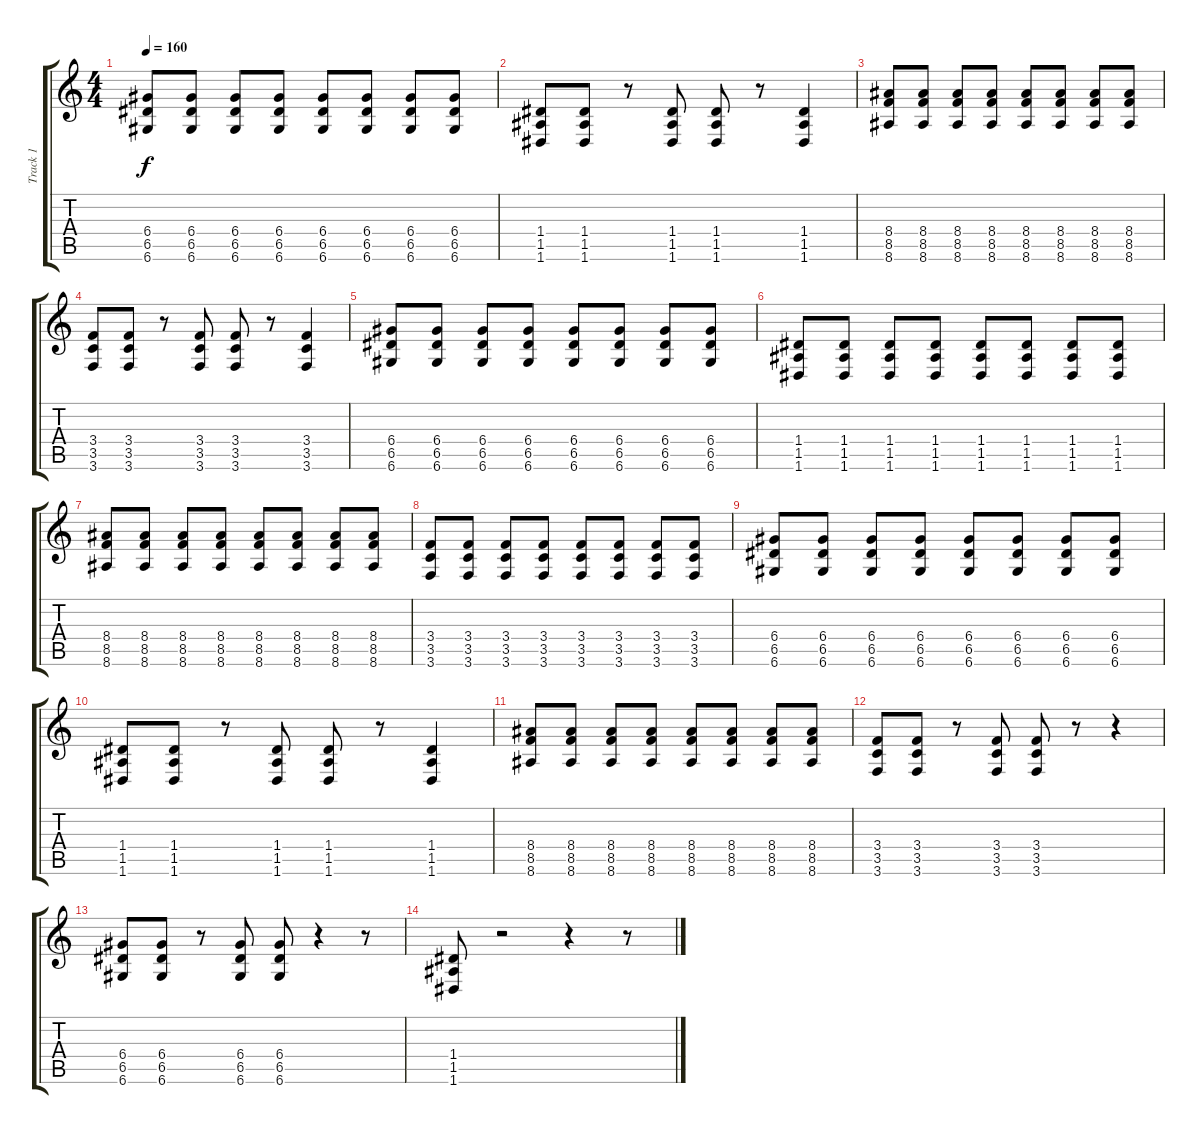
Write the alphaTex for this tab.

\track ("Track 1" "Track 1") {instrument overdrivenguitar}
\staff {score tabs}
\tuning (E4 B3 G3 D3 A2 D2) {hide}
\ts (4 4)
\tempo 160
\clef g2
\ks c
(6.4 6.5 6.6).8{dy f} (6.4 6.5 6.6).8 (6.4 6.5 6.6).8 (6.4 6.5 6.6).8 (6.4 6.5 6.6).8 (6.4 6.5 6.6).8 (6.4 6.5 6.6).8 (6.4 6.5 6.6).8 |
(1.4 1.5 1.6).8 (1.4 1.5 1.6).8 r.8 (1.4 1.5 1.6).8 (1.4 1.5 1.6).8 r.8 (1.4 1.5 1.6).4 |
(8.4 8.5 8.6).8 (8.4 8.5 8.6).8 (8.4 8.5 8.6).8 (8.4 8.5 8.6).8 (8.4 8.5 8.6).8 (8.4 8.5 8.6).8 (8.4 8.5 8.6).8 (8.4 8.5 8.6).8 |
(3.4 3.5 3.6).8 (3.4 3.5 3.6).8 r.8 (3.4 3.5 3.6).8 (3.4 3.5 3.6).8 r.8 (3.4 3.5 3.6).4 |
(6.4 6.5 6.6).8 (6.4 6.5 6.6).8 (6.4 6.5 6.6).8 (6.4 6.5 6.6).8 (6.4 6.5 6.6).8 (6.4 6.5 6.6).8 (6.4 6.5 6.6).8 (6.4 6.5 6.6).8 |
(1.4 1.5 1.6).8 (1.4 1.5 1.6).8 (1.4 1.5 1.6).8 (1.4 1.5 1.6).8 (1.4 1.5 1.6).8 (1.4 1.5 1.6).8 (1.4 1.5 1.6).8 (1.4 1.5 1.6).8 |
(8.4 8.5 8.6).8 (8.4 8.5 8.6).8 (8.4 8.5 8.6).8 (8.4 8.5 8.6).8 (8.4 8.5 8.6).8 (8.4 8.5 8.6).8 (8.4 8.5 8.6).8 (8.4 8.5 8.6).8 |
(3.4 3.5 3.6).8 (3.4 3.5 3.6).8 (3.4 3.5 3.6).8 (3.4 3.5 3.6).8 (3.4 3.5 3.6).8 (3.4 3.5 3.6).8 (3.4 3.5 3.6).8 (3.4 3.5 3.6).8 |
(6.4 6.5 6.6).8 (6.4 6.5 6.6).8 (6.4 6.5 6.6).8 (6.4 6.5 6.6).8 (6.4 6.5 6.6).8 (6.4 6.5 6.6).8 (6.4 6.5 6.6).8 (6.4 6.5 6.6).8 |
(1.4 1.5 1.6).8 (1.4 1.5 1.6).8 r.8 (1.4 1.5 1.6).8 (1.4 1.5 1.6).8 r.8 (1.4 1.5 1.6).4 |
(8.4 8.5 8.6).8 (8.4 8.5 8.6).8 (8.4 8.5 8.6).8 (8.4 8.5 8.6).8 (8.4 8.5 8.6).8 (8.4 8.5 8.6).8 (8.4 8.5 8.6).8 (8.4 8.5 8.6).8 |
(3.4 3.5 3.6).8 (3.4 3.5 3.6).8 r.8 (3.4 3.5 3.6).8 (3.4 3.5 3.6).8 r.8 r.4 |
(6.4 6.5 6.6).8 (6.4 6.5 6.6).8 r.8 (6.4 6.5 6.6).8 (6.4 6.5 6.6).8 r.4 r.8 |
(1.4 1.5 1.6).8 r.2 r.4 r.8
